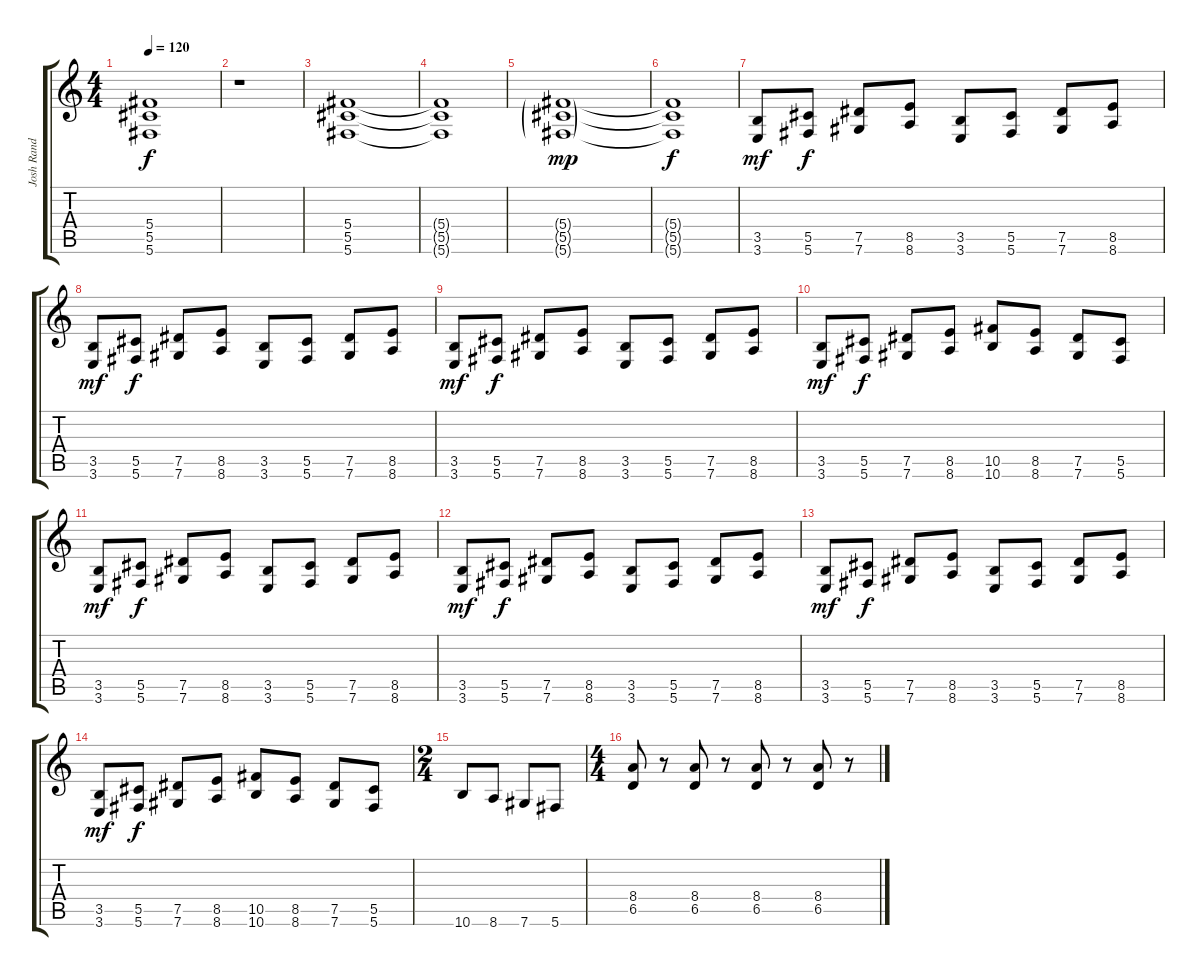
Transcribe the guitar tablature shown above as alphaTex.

\track ("Josh Rand" "Josh Rand") {instrument distortionguitar}
\staff {score tabs}
\tuning (Eb4 Bb3 Gb3 Db3 Ab2 Db2) {hide}
\ts (4 4)
\tempo 120
\clef g2
\ks c
(5.4{t} 5.5{t} 5.6{t}).1{dy f} |
r.1 |
(5.4 5.5 5.6).1 |
(5.4{t} 5.5{t} 5.6{t}).1 |
(5.4{g} 5.5{g} 5.6{g}).1{dy mp} |
(5.4{t} 5.5{t} 5.6{t}).1{dy f} |
(3.5 3.6).8{dy mf} (5.5 5.6).8{dy f} (7.5 7.6).8 (8.5 8.6).8 (3.5 3.6).8 (5.5 5.6).8 (7.5 7.6).8 (8.5 8.6).8 |
(3.5 3.6).8{dy mf} (5.5 5.6).8{dy f} (7.5 7.6).8 (8.5 8.6).8 (3.5 3.6).8 (5.5 5.6).8 (7.5 7.6).8 (8.5 8.6).8 |
(3.5 3.6).8{dy mf} (5.5 5.6).8{dy f} (7.5 7.6).8 (8.5 8.6).8 (3.5 3.6).8 (5.5 5.6).8 (7.5 7.6).8 (8.5 8.6).8 |
(3.5 3.6).8{dy mf} (5.5 5.6).8{dy f} (7.5 7.6).8 (8.5 8.6).8 (10.5 10.6).8 (8.5 8.6).8 (7.5 7.6).8 (5.5 5.6).8 |
(3.5 3.6).8{dy mf} (5.5 5.6).8{dy f} (7.5 7.6).8 (8.5 8.6).8 (3.5 3.6).8 (5.5 5.6).8 (7.5 7.6).8 (8.5 8.6).8 |
(3.5 3.6).8{dy mf} (5.5 5.6).8{dy f} (7.5 7.6).8 (8.5 8.6).8 (3.5 3.6).8 (5.5 5.6).8 (7.5 7.6).8 (8.5 8.6).8 |
(3.5 3.6).8{dy mf} (5.5 5.6).8{dy f} (7.5 7.6).8 (8.5 8.6).8 (3.5 3.6).8 (5.5 5.6).8 (7.5 7.6).8 (8.5 8.6).8 |
(3.5 3.6).8{dy mf} (5.5 5.6).8{dy f} (7.5 7.6).8 (8.5 8.6).8 (10.5 10.6).8 (8.5 8.6).8 (7.5 7.6).8 (5.5 5.6).8 |
\ts (2 4)
10.6.8 8.6.8 7.6.8 5.6.8 |
\ts (4 4)
(8.4 6.5).8 r.8 (8.4 6.5).8 r.8 (8.4 6.5).8 r.8 (8.4 6.5).8 r.8
